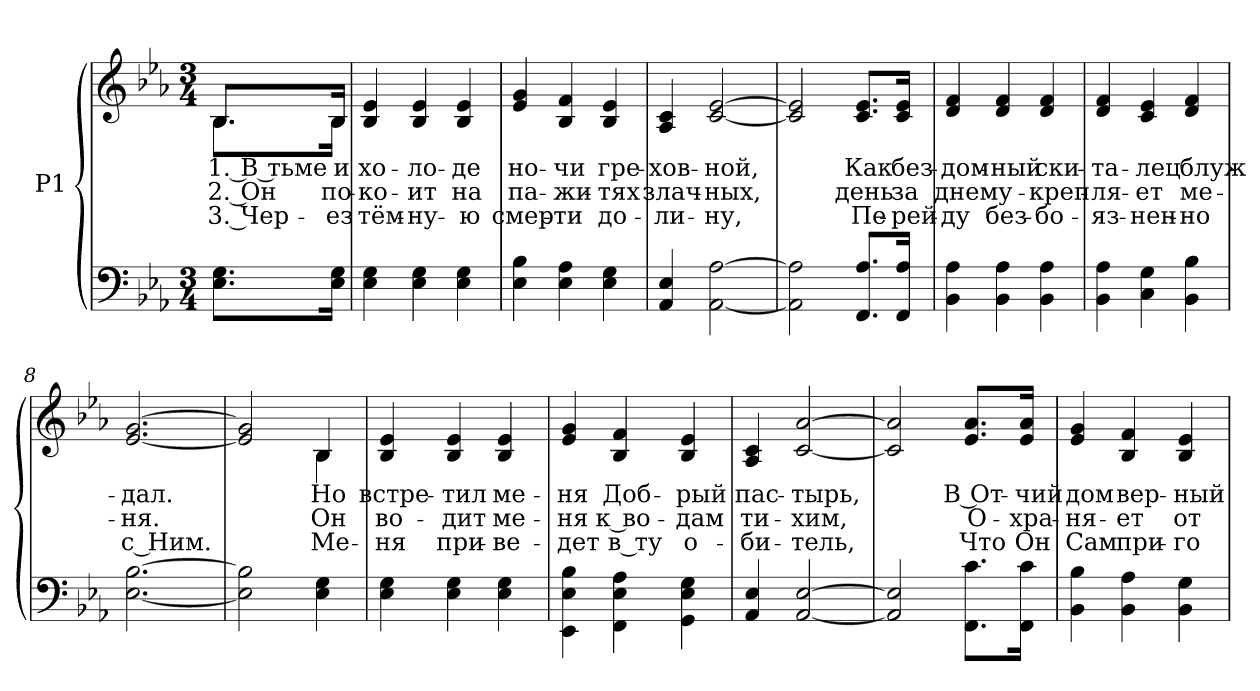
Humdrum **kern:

**kern	**kern	**text	**text	**text
*part1	*part1	*part1	*part1	*part1
*staff2	*staff1	*staff1	*staff1	*staff1
*I"P1	*	*	*	*
!!LO:PB:g=z
*clefF4	*clefG2	*	*	*
*k[b-e-a-]	*k[b-e-a-]	*	*	*
*E-:	*E-:	*	*	*
*M3/4	*M3/4	*	*	*
=1	=1	=1	=1	=1
!	!	!LO:LY:b:color=#000000	!LO:LY:b:color=#000000	!LO:LY:b:color=#000000
*	*^	*	*	*
8.E-i\ 8.GiL	8.B-i/L	8.B-i\L	1. В тьме	2. Он	3. Чер-
!	!	!	!LO:LY:b:color=#000000	!LO:LY:b:color=#000000	!LO:LY:b:color=#000000
16E-i\ 16GiJk	16B-i/Jk	16B-i\Jk	и	по-	-ез
*	*v	*v	*	*	*
=2	=2	=2	=2	=2
*	*^	*	*	*
!	!	!	!LO:LY:b:color=#000000	!LO:LY:b:color=#000000	!LO:LY:b:color=#000000
*	*v	*v	*	*	*
4E-i\ 4Gi	4B-i/ 4e-i	хо-	-ко-	тём-
!	!	!LO:LY:b:color=#000000	!LO:LY:b:color=#000000	!LO:LY:b:color=#000000
4E-i\ 4Gi	4B-i/ 4e-i	-ло-	-ит	-ну-
!	!	!LO:LY:b:color=#000000	!LO:LY:b:color=#000000	!LO:LY:b:color=#000000
4E-i\ 4Gi	4B-i/ 4e-i	-де	на	-ю
=3	=3	=3	=3	=3
!	!	!LO:LY:b:color=#000000	!LO:LY:b:color=#000000	!LO:LY:b:color=#000000
4E-i\ 4B-i	4e-i/ 4gi	но-	па-	смер-
!	!	!LO:LY:b:color=#000000	!LO:LY:b:color=#000000	!LO:LY:b:color=#000000
4E-i\ 4A-i	4B-i/ 4fi	-чи	-жи-	-ти
!	!	!LO:LY:b:color=#000000	!LO:LY:b:color=#000000	!LO:LY:b:color=#000000
4E-i\ 4Gi	4B-i/ 4e-i	гре-	-тях	до-
=4	=4	=4	=4	=4
!	!	!LO:LY:b:color=#000000	!LO:LY:b:color=#000000	!LO:LY:b:color=#000000
4AA-i/ 4E-i	4A-i/ 4ci	-хов-	злач-	-ли-
!	!	!LO:LY:b:color=#000000	!LO:LY:b:color=#000000	!LO:LY:b:color=#000000
[<2AA-i\ [>2A-i	[<2ci/ [>2e-i	-ной,	-ных,	-ну,
=5	=5	=5	=5	=5
2AA-i\] 2A-i]	2ci/] 2e-i]	.	.	.
!	!	!LO:LY:b:color=#000000	!LO:LY:b:color=#000000	!LO:LY:b:color=#000000
8.FFi/ 8.A-iL	8.ci/ 8.e-iL	Как	день	Пе-
!	!	!LO:LY:b:color=#000000	!LO:LY:b:color=#000000	!LO:LY:b:color=#000000
16FFi/ 16A-iJk	16ci/ 16e-iJk	без-	за	-рей-
=6	=6	=6	=6	=6
!	!	!LO:LY:b:color=#000000	!LO:LY:b:color=#000000	!LO:LY:b:color=#000000
4BB-i\ 4A-i	4di/ 4fi	-дом-	днем	-ду
!	!	!LO:LY:b:color=#000000	!LO:LY:b:color=#000000	!LO:LY:b:color=#000000
4BB-i\ 4A-i	4di/ 4fi	-ный	у-	без-
!	!	!LO:LY:b:color=#000000	!LO:LY:b:color=#000000	!LO:LY:b:color=#000000
4BB-i\ 4A-i	4di/ 4fi	ски-	-креп-	-бо-
!!LO:LB:g=z
=7	=7	=7	=7	=7
!	!	!LO:LY:b:color=#000000	!LO:LY:b:color=#000000	!LO:LY:b:color=#000000
4BB-i\ 4A-i	4di/ 4fi	-та-	-ля-	-яз-
!	!	!LO:LY:b:color=#000000	!LO:LY:b:color=#000000	!LO:LY:b:color=#000000
4Ci\ 4Gi	4ci/ 4e-i	-лец	-ет	-нен-
!	!	!LO:LY:b:color=#000000	!LO:LY:b:color=#000000	!LO:LY:b:color=#000000
4BB-i\ 4B-i	4di/ 4fi	блуж-	ме-	-но
=8	=8	=8	=8	=8
!	!	!LO:LY:b:color=#000000	!LO:LY:b:color=#000000	!LO:LY:b:color=#000000
[<2.E-i\ [>2.B-i	[<2.e-i/ [>2.gi	-дал.	-ня.	с Ним.
=9	=9	=9	=9	=9
*	*^	*	*	*
2E-i\] 2B-i]	2e-i/] 2gi]	2ryy	.	.	.
!	!	!	!LO:LY:b:color=#000000	!LO:LY:b:color=#000000	!LO:LY:b:color=#000000
4E-i\ 4Gi	4B-i/	4B-i\	Но	Он	Ме-
*	*v	*v	*	*	*
=10	=10	=10	=10	=10
*	*^	*	*	*
!	!	!	!LO:LY:b:color=#000000	!LO:LY:b:color=#000000	!LO:LY:b:color=#000000
*	*v	*v	*	*	*
4E-i\ 4Gi	4B-i/ 4e-i	встре-	во-	-ня
!	!	!LO:LY:b:color=#000000	!LO:LY:b:color=#000000	!LO:LY:b:color=#000000
4E-i\ 4Gi	4B-i/ 4e-i	-тил	-дит	при-
!	!	!LO:LY:b:color=#000000	!LO:LY:b:color=#000000	!LO:LY:b:color=#000000
4E-i\ 4Gi	4B-i/ 4e-i	ме-	ме-	-ве-
=11	=11	=11	=11	=11
!	!	!LO:LY:b:color=#000000	!LO:LY:b:color=#000000	!LO:LY:b:color=#000000
4EE-i\ 4E-i 4B-i	4e-i/ 4gi	-ня	-ня	-дет
!	!	!LO:LY:b:color=#000000	!LO:LY:b:color=#000000	!LO:LY:b:color=#000000
4FFi\ 4E-i 4A-i	4B-i/ 4fi	Доб-	к во-	в ту
!	!	!LO:LY:b:color=#000000	!LO:LY:b:color=#000000	!LO:LY:b:color=#000000
4GGi\ 4E-i 4Gi	4B-i/ 4e-i	-рый	-дам	о-
=12	=12	=12	=12	=12
!	!	!LO:LY:b:color=#000000	!LO:LY:b:color=#000000	!LO:LY:b:color=#000000
4AA-i/ 4E-i	4A-i/ 4ci	пас-	ти-	-би-
!	!	!LO:LY:b:color=#000000	!LO:LY:b:color=#000000	!LO:LY:b:color=#000000
[<2AA-i/ [>2E-i	[<2ci/ [>2a-i	-тырь,	-хим,	-тель,
!!LO:LB:g=z
=13	=13	=13	=13	=13
2AA-i/] 2E-i]	2ci/] 2a-i]	.	.	.
!	!	!LO:LY:b:color=#000000	!LO:LY:b:color=#000000	!LO:LY:b:color=#000000
8.FFi\ 8.ciL	8.e-i/ 8.a-iL	В От-	О-	Что
!	!	!LO:LY:b:color=#000000	!LO:LY:b:color=#000000	!LO:LY:b:color=#000000
16FFi\ 16ciJk	16e-i/ 16a-iJk	-чий	-хра-	Он
=14	=14	=14	=14	=14
!	!	!LO:LY:b:color=#000000	!LO:LY:b:color=#000000	!LO:LY:b:color=#000000
4BB-i\ 4B-i	4e-i/ 4gi	дом	-ня-	Сам
!	!	!LO:LY:b:color=#000000	!LO:LY:b:color=#000000	!LO:LY:b:color=#000000
4BB-i\ 4A-i	4B-i/ 4fi	вер-	-ет	при-
!	!	!LO:LY:b:color=#000000	!LO:LY:b:color=#000000	!LO:LY:b:color=#000000
4BB-i\ 4Gi	4B-i/ 4e-i	-ный	от	-го-
=	=	=	=	=
*-	*-	*-	*-	*-
